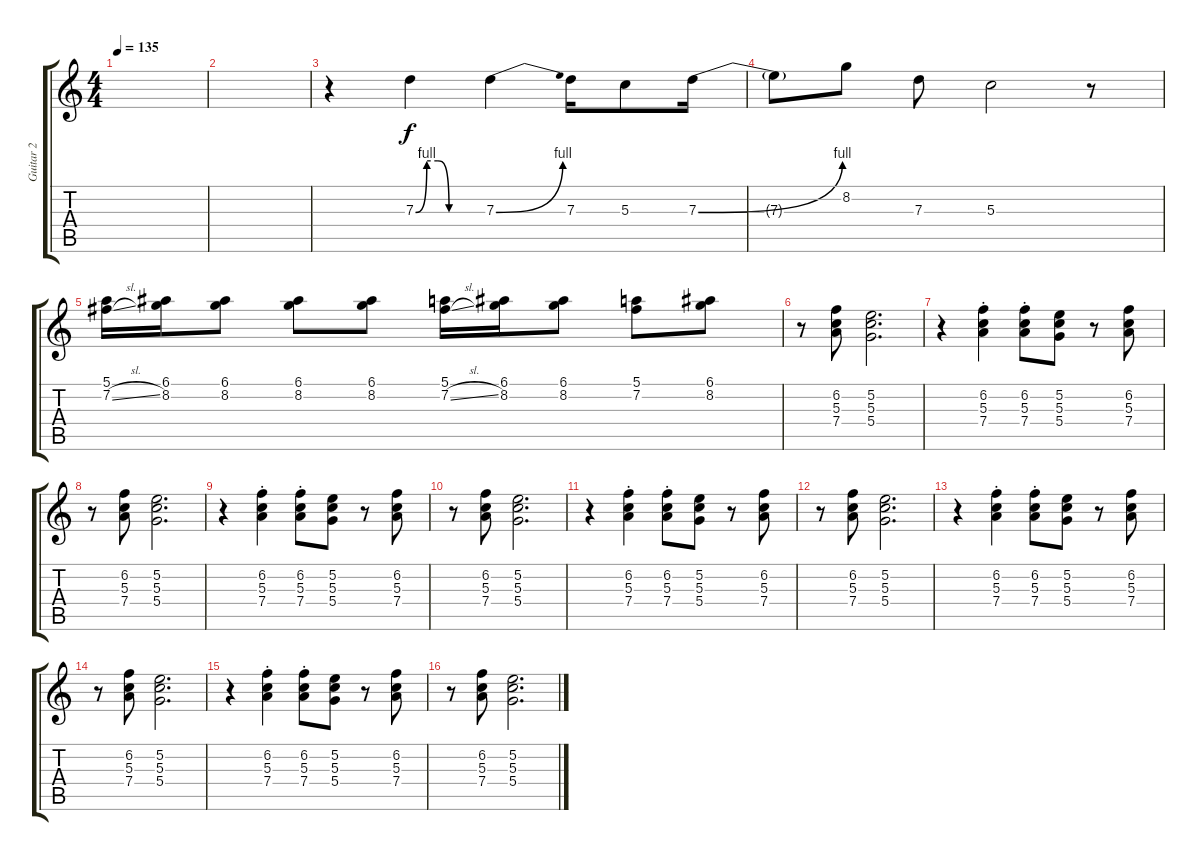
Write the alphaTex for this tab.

\track ("Guitar 2" "Guitar 2") {instrument overdrivenguitar}
\staff {score tabs}
\tuning (E4 B3 G3 D3 A2 E2) {hide}
\ts (4 4)
\tempo 135
\clef g2
\ks c
|
|
r.4 7.3{be (custom 0 0 10 4 20 4 30 0 60 0)}.4 7.3{be (bend 0 0 60 4)}.4 7.3.16 5.3.8 7.3{be (bend 0 0 60 4)}.16 |
7.3{t}.8 8.2.8 7.3.8 5.3.2 r.8 |
(5.1 7.2{sl}).16 (6.1 8.2).16 (6.1 8.2).8 (6.1 8.2).8 (6.1 8.2).8 (5.1 7.2{sl}).16 (6.1 8.2).16 (6.1 8.2).8 (5.1 7.2).8 (6.1 8.2).8 |
r.8 (6.2 5.3 7.4).8 (5.2 5.3 5.4).2{d} |
r.4 (6.2 5.3 7.4{st}).4 (6.2 5.3{st} 7.4).8 (5.2 5.3 5.4).8 r.8 (6.2 5.3 7.4).8 |
r.8 (6.2 5.3 7.4).8 (5.2 5.3 5.4).2{d} |
r.4 (6.2 5.3 7.4{st}).4 (6.2 5.3{st} 7.4).8 (5.2 5.3 5.4).8 r.8 (6.2 5.3 7.4).8 |
r.8 (6.2 5.3 7.4).8 (5.2 5.3 5.4).2{d} |
r.4 (6.2 5.3 7.4{st}).4 (6.2 5.3{st} 7.4).8 (5.2 5.3 5.4).8 r.8 (6.2 5.3 7.4).8 |
r.8 (6.2 5.3 7.4).8 (5.2 5.3 5.4).2{d} |
r.4 (6.2 5.3 7.4{st}).4 (6.2 5.3{st} 7.4).8 (5.2 5.3 5.4).8 r.8 (6.2 5.3 7.4).8 |
r.8 (6.2 5.3 7.4).8 (5.2 5.3 5.4).2{d} |
r.4 (6.2 5.3 7.4{st}).4 (6.2 5.3{st} 7.4).8 (5.2 5.3 5.4).8 r.8 (6.2 5.3 7.4).8 |
r.8 (6.2 5.3 7.4).8 (5.2 5.3 5.4).2{d}
